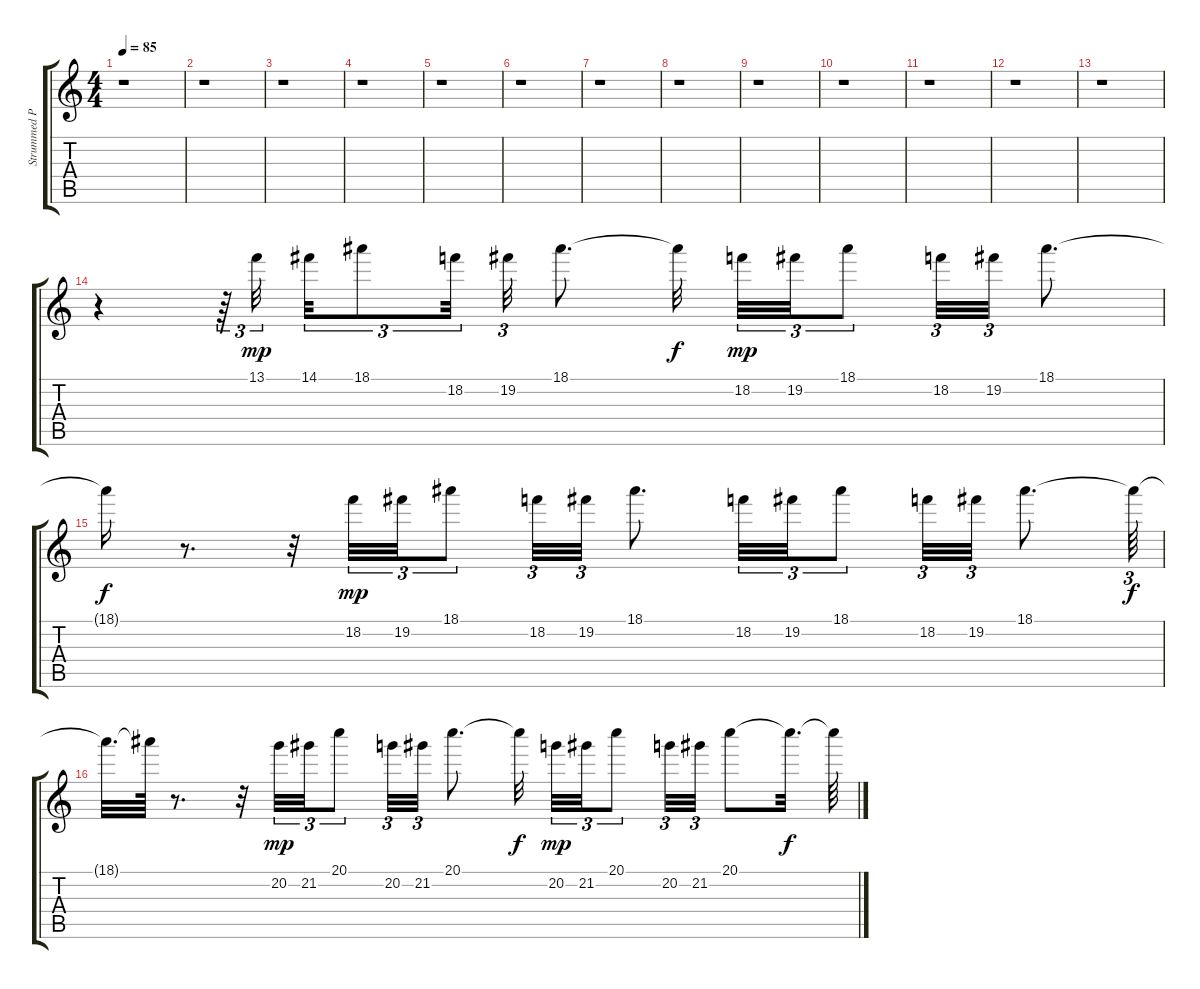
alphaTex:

\track ("Strummed Piano 2" "Strummed P") {instrument acousticguitarsteel}
\staff {score tabs}
\tuning (E4 B3 G3 D3 A2 E2) {hide}
\ts (4 4)
\tempo 85
\clef g2
\ks c
r.1{dy f} |
r.1 |
r.1 |
r.1 |
r.1 |
r.1 |
r.1 |
r.1 |
r.1 |
r.1 |
r.1 |
r.1 |
r.1 |
r.4 r.64{tu (3 2)} 13.1.32{tu (3 2) dy mp} 14.1.32{tu (3 2)} 18.1.8{tu (3 2)} 18.2.32{tu (3 2)} 19.2.32{tu (3 2)} 18.1.8{d} 18.1{t}.32{dy f} 18.2.32{tu (3 2) dy mp} 19.2.32{tu (3 2)} 18.1.8{tu (3 2)} 18.2.32{tu (3 2)} 19.2.32{tu (3 2)} 18.1.8{d} |
18.1{t}.16{dy f} r.8{d} r.32 18.2.32{tu (3 2) dy mp} 19.2.32{tu (3 2)} 18.1.8{tu (3 2)} 18.2.32{tu (3 2)} 19.2.32{tu (3 2)} 18.1.8{d} 18.2.32{tu (3 2)} 19.2.32{tu (3 2)} 18.1.8{tu (3 2)} 18.2.32{tu (3 2)} 19.2.32{tu (3 2)} 18.1.8{d} 18.1{t}.64{tu (3 2) dy f} |
18.1{t}.32{d} 18.1{t}.64 r.8{d} r.32 20.2.32{tu (3 2) dy mp} 21.2.32{tu (3 2)} 20.1.8{tu (3 2)} 20.2.32{tu (3 2)} 21.2.32{tu (3 2)} 20.1.8{d} 20.1{t}.32{dy f} 20.2.32{tu (3 2) dy mp} 21.2.32{tu (3 2)} 20.1.8{tu (3 2)} 20.2.32{tu (3 2)} 21.2.32{tu (3 2)} 20.1.8 20.1{t}.32{d dy f} 20.1{t}.64
